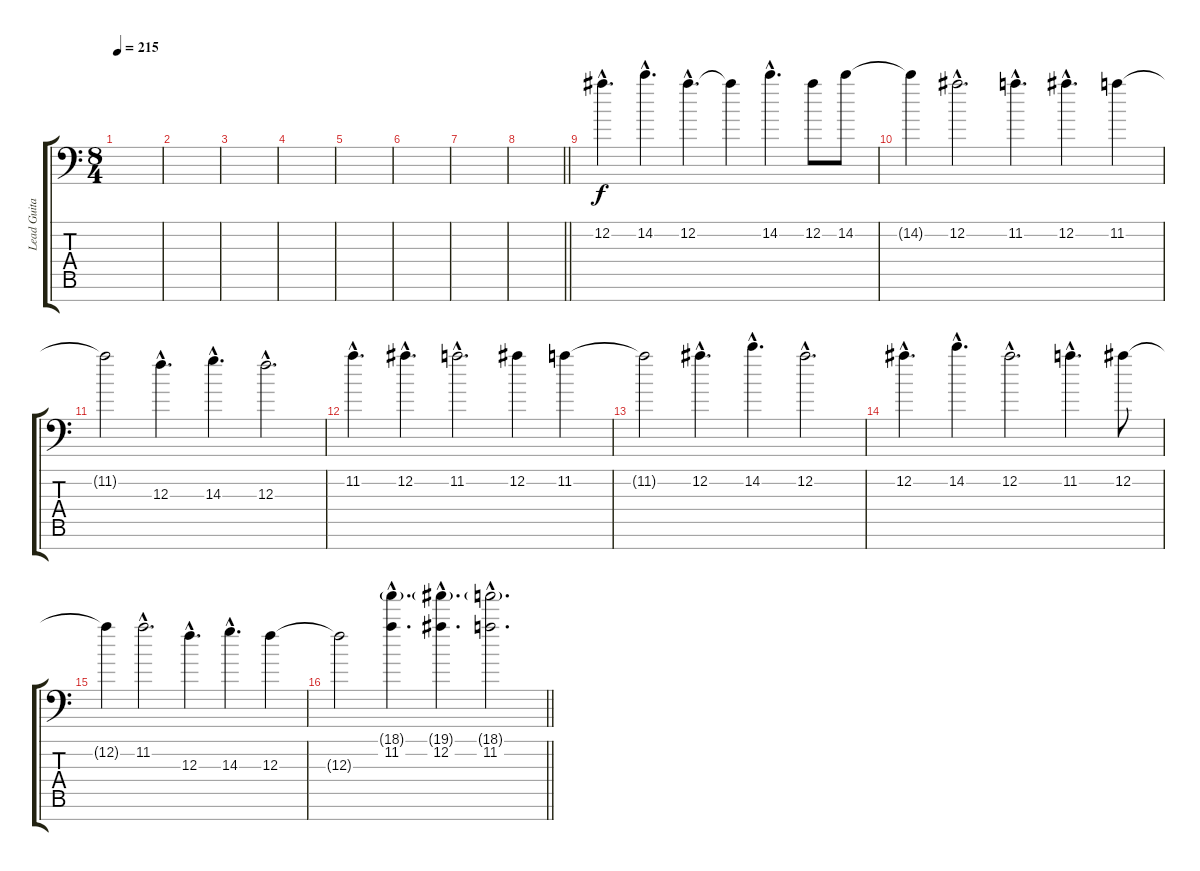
\track ("Lead Guitar #1" "Lead Guita") {instrument electricguitarmuted}
\staff {score tabs}
\tuning (Eb4 Bb3 F3 Eb3 Bb2 F2 Bb1) {hide}
\ts (8 4)
\tempo 215
\clef f4
\ks c
|
|
|
|
|
|
|
\barLineRight lightlight
|
\section ("" "")
12.2{hac}.4{d} 14.2{hac}.4{d} 12.2{hac}.4{d} 12.2{t}.4 14.2{hac}.4{d} 12.2.8 14.2.8 |
14.2{t}.4 12.2{hac}.2{d} 11.2{hac}.4{d} 12.2{hac}.4{d} 11.2.4 |
11.2{t}.2 12.3{hac}.4{d} 14.3{hac}.4{d} 12.3{hac}.2{d} |
11.2{hac}.4{d} 12.2{hac}.4{d} 11.2{hac}.2{d} 12.2.4 11.2.4 |
11.2{t}.2 12.2{hac}.4{d} 14.2{hac}.4{d} 12.2{hac}.2{d} |
12.2{hac}.4{d} 14.2{hac}.4{d} 12.2{hac}.2{d} 11.2{hac}.4{d} 12.2.8 |
12.2{t}.4 11.2{hac}.2{d} 12.3{hac}.4{d} 14.3{hac}.4{d} 12.3.4 |
\barLineRight lightlight
12.3{t}.2 (18.1{g hac} 11.2{hac}).4{d} (19.1{g hac} 12.2{hac}).4{d} (18.1{g hac} 11.2{hac}).2{d}
